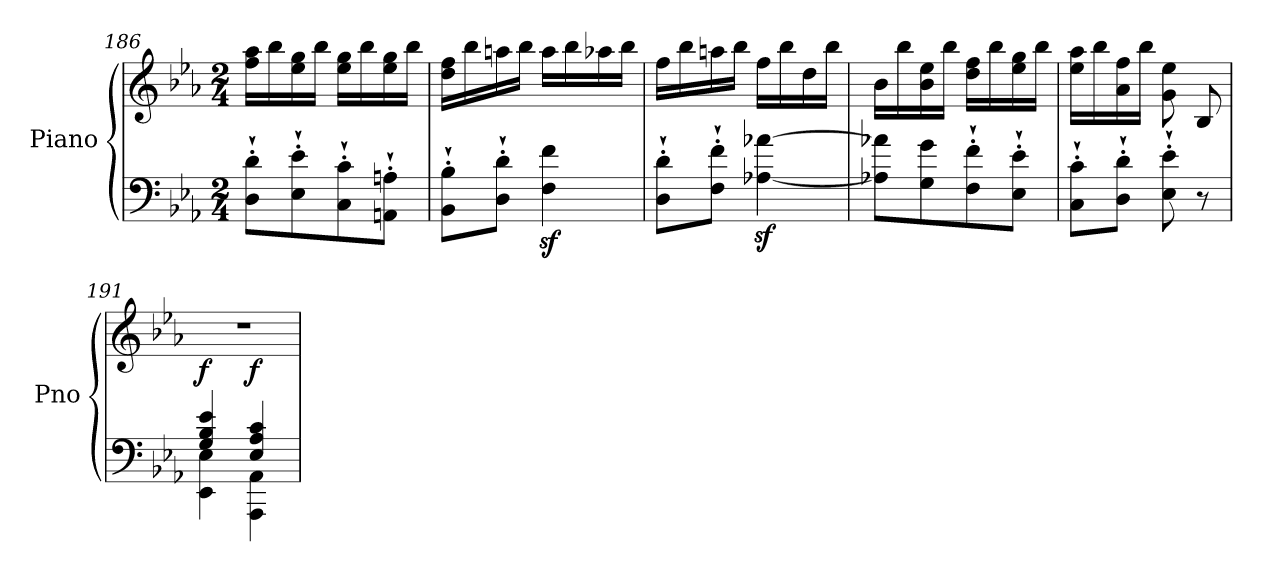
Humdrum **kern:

**kern	**kern	**dynam
*part1	*part1	*part1
*staff2	*staff1	*staff1/2
*I"Piano	*	*
*I'Pno	*	*
*clefF4	*clefG2	*
*k[b-e-a-]	*k[b-e-a-]	*
*M2/4	*M2/4	*
=186	=186	=186
8D\`' 8d\`'L	16ff\ 16aa-\LL	.
.	16bb-\	.
8E-\`' 8e-\`'	16ee-\ 16gg\	.
.	16bb-\JJ	.
8C\`' 8c\`'	16ee-\ 16gg\LL	.
.	16bb-\	.
8AAn\`' 8An\`'J	16ee-\ 16gg\	.
.	16bb-\JJ	.
=187	=187	=187
8BB-\`' 8B-\`'L	16dd\ 16ff\LL	.
.	16bb-\	.
8D\`' 8d\`'J	16aan\	.
.	16bb-\JJ	.
4F\z< 4f\z<	16aa\LL	.
.	16bb-\	.
.	16aa-X\	.
.	16bb-\JJ	.
=188	=188	=188
8D\`' 8d\`'L	16ff\LL	.
.	16bb-\	.
8F\`' 8f\`'J	16aan\	.
.	16bb-\JJ	.
[4A-X\z< [4a-X\z<	16ff\LL	.
.	16bb-\	.
.	16dd\	.
.	16bb-\JJ	.
!!LO:LB:g=z
=189	=189	=189
8A-X\] 8a-X\]L	16b-\LL	.
.	16bb-\	.
8G\ 8g\	16b-\ 16ee-\	.
.	16bb-\JJ	.
8F\`' 8f\`'	16dd\ 16ff\LL	.
.	16bb-\	.
8E-\`' 8e-\`'J	16ee-\ 16gg\	.
.	16bb-\JJ	.
!!LO:LB:g=z
=190	=190	=190
8C\`' 8c\`'L	16ee-\ 16aa-\LL	.
.	16bb-\	.
8D\`' 8d\`'J	16a-\ 16ff\	.
.	16bb-\JJ	.
8E-\`' 8e-\`'	8g\ 8ee-\	.
8r	8B-/	.
=191	=191	=191
*^	*	*
!	!	!	!LO:DY:b
*	*	*^	*
4G/ 4B-/ 4e-/	4EE-\ 4E-\	2r	4ryy	f
!	!	!	!	!LO:DY:b
4E-/ 4A-/ 4c/	4AAA-\ 4AA-\	.	4ryy	f
*v	*v	*	*	*
*	*v	*v	*
=	=	=
*-	*-	*-
